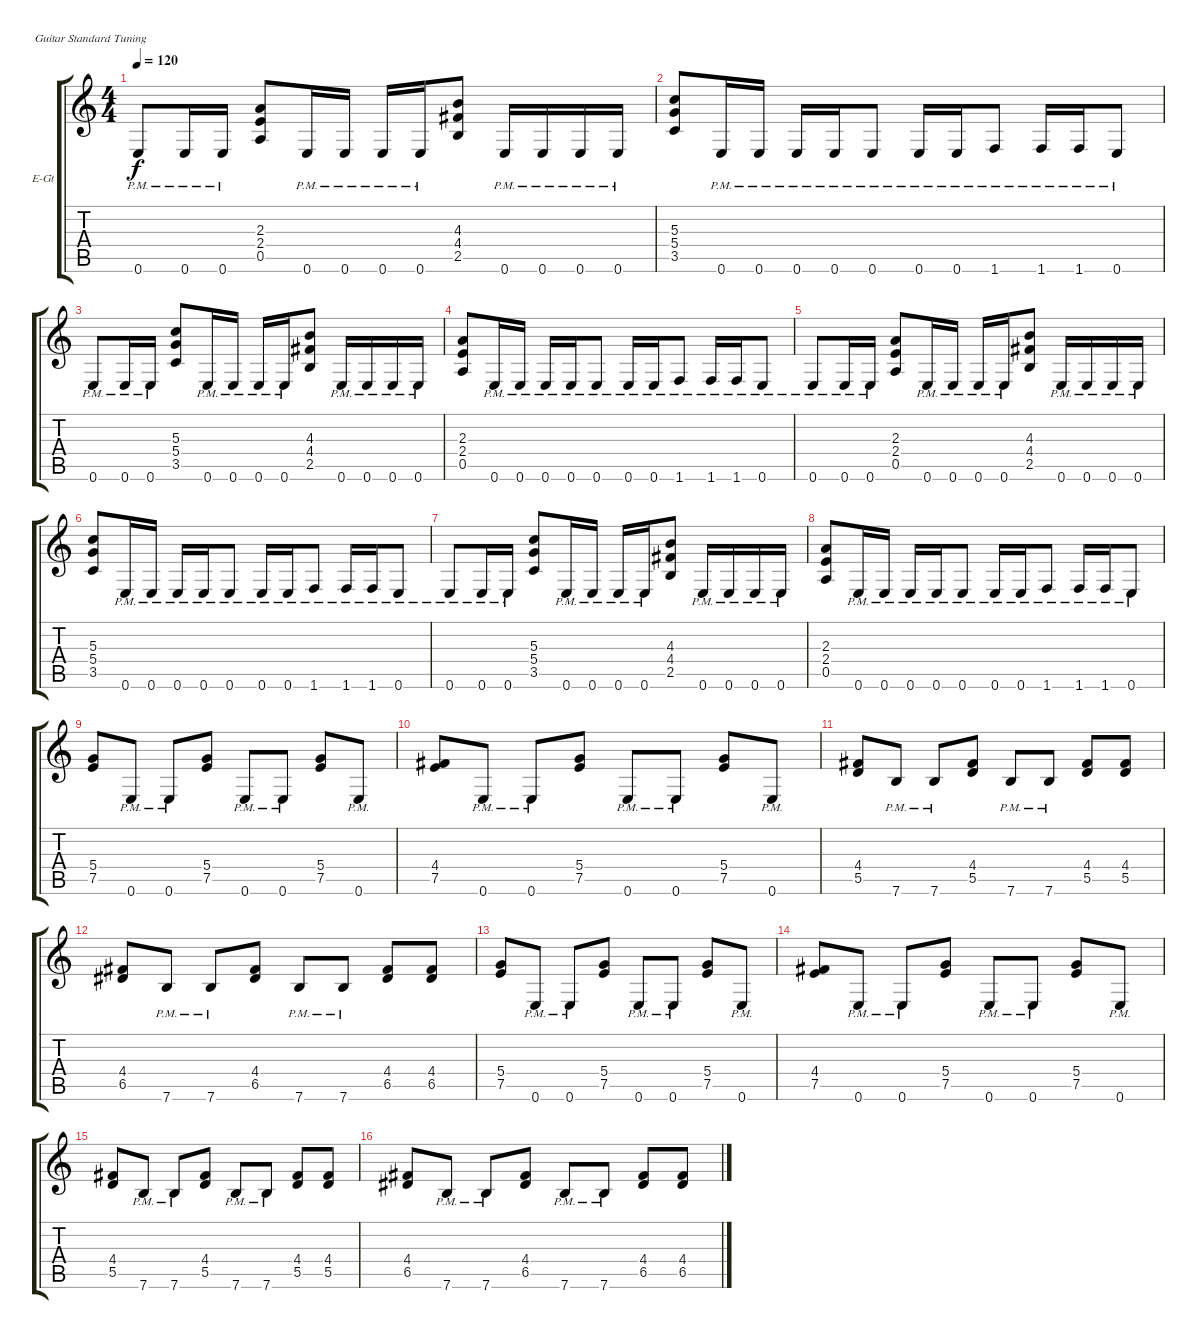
\defaultSystemsLayout 4
\bracketExtendMode groupsimilarinstruments
\firstSystemTrackNameOrientation horizontal
\otherSystemsTrackNameOrientation horizontal
\track ("Hetfield" "E-Gt") {instrument distortionguitar}
\staff {score tabs}
\tuning (E4 B3 G3 D3 A2 E2)
\ts (4 4)
\tempo 120
\clef g2
\ks c
0.6{pm}.8{dy f} 0.6{pm}.16 0.6{pm}.16 (2.3 2.4 0.5).8 0.6{pm}.16 0.6{pm}.16 0.6{pm}.16 0.6{pm}.16 (4.3 4.4 2.5).8 0.6{pm}.16 0.6{pm}.16 0.6{pm}.16 0.6{pm}.16 |
(5.3 5.4 3.5).8 0.6{pm}.16 0.6{pm}.16 0.6{pm}.16 0.6{pm}.16 0.6{pm}.8 0.6{pm}.16 0.6{pm}.16 1.6{pm}.8 1.6{pm}.16 1.6{pm}.16 0.6{pm}.8 |
0.6{pm}.8 0.6{pm}.16 0.6{pm}.16 (5.3 5.4 3.5).8 0.6{pm}.16 0.6{pm}.16 0.6{pm}.16 0.6{pm}.16 (4.3 4.4 2.5).8 0.6{pm}.16 0.6{pm}.16 0.6{pm}.16 0.6{pm}.16 |
(2.3 2.4 0.5).8 0.6{pm}.16 0.6{pm}.16 0.6{pm}.16 0.6{pm}.16 0.6{pm}.8 0.6{pm}.16 0.6{pm}.16 1.6{pm}.8 1.6{pm}.16 1.6{pm}.16 0.6{pm}.8 |
0.6{pm}.8 0.6{pm}.16 0.6{pm}.16 (2.3 2.4 0.5).8 0.6{pm}.16 0.6{pm}.16 0.6{pm}.16 0.6{pm}.16 (4.3 4.4 2.5).8 0.6{pm}.16 0.6{pm}.16 0.6{pm}.16 0.6{pm}.16 |
(5.3 5.4 3.5).8 0.6{pm}.16 0.6{pm}.16 0.6{pm}.16 0.6{pm}.16 0.6{pm}.8 0.6{pm}.16 0.6{pm}.16 1.6{pm}.8 1.6{pm}.16 1.6{pm}.16 0.6{pm}.8 |
0.6{pm}.8 0.6{pm}.16 0.6{pm}.16 (5.3 5.4 3.5).8 0.6{pm}.16 0.6{pm}.16 0.6{pm}.16 0.6{pm}.16 (4.3 4.4 2.5).8 0.6{pm}.16 0.6{pm}.16 0.6{pm}.16 0.6{pm}.16 |
(2.3 2.4 0.5).8 0.6{pm}.16 0.6{pm}.16 0.6{pm}.16 0.6{pm}.16 0.6{pm}.8 0.6{pm}.16 0.6{pm}.16 1.6{pm}.8 1.6{pm}.16 1.6{pm}.16 0.6{pm}.8 |
(5.4 7.5).8 0.6{pm}.8 0.6{pm}.8 (5.4 7.5).8 0.6{pm}.8 0.6{pm}.8 (5.4 7.5).8 0.6{pm}.8 |
(4.4 7.5).8 0.6{pm}.8 0.6{pm}.8 (5.4 7.5).8 0.6{pm}.8 0.6{pm}.8 (5.4 7.5).8 0.6{pm}.8 |
(4.4 5.5).8 7.6{pm}.8 7.6{pm}.8 (4.4 5.5).8 7.6{pm}.8 7.6{pm}.8 (4.4 5.5).8 (4.4 5.5).8 |
(4.4 6.5).8 7.6{pm}.8 7.6{pm}.8 (4.4 6.5).8 7.6{pm}.8 7.6{pm}.8 (4.4 6.5).8 (4.4 6.5).8 |
(5.4 7.5).8 0.6{pm}.8 0.6{pm}.8 (5.4 7.5).8 0.6{pm}.8 0.6{pm}.8 (5.4 7.5).8 0.6{pm}.8 |
(4.4 7.5).8 0.6{pm}.8 0.6{pm}.8 (5.4 7.5).8 0.6{pm}.8 0.6{pm}.8 (5.4 7.5).8 0.6{pm}.8 |
(4.4 5.5).8 7.6{pm}.8 7.6{pm}.8 (4.4 5.5).8 7.6{pm}.8 7.6{pm}.8 (4.4 5.5).8 (4.4 5.5).8 |
(4.4 6.5).8 7.6{pm}.8 7.6{pm}.8 (4.4 6.5).8 7.6{pm}.8 7.6{pm}.8 (4.4 6.5).8 (4.4 6.5).8
